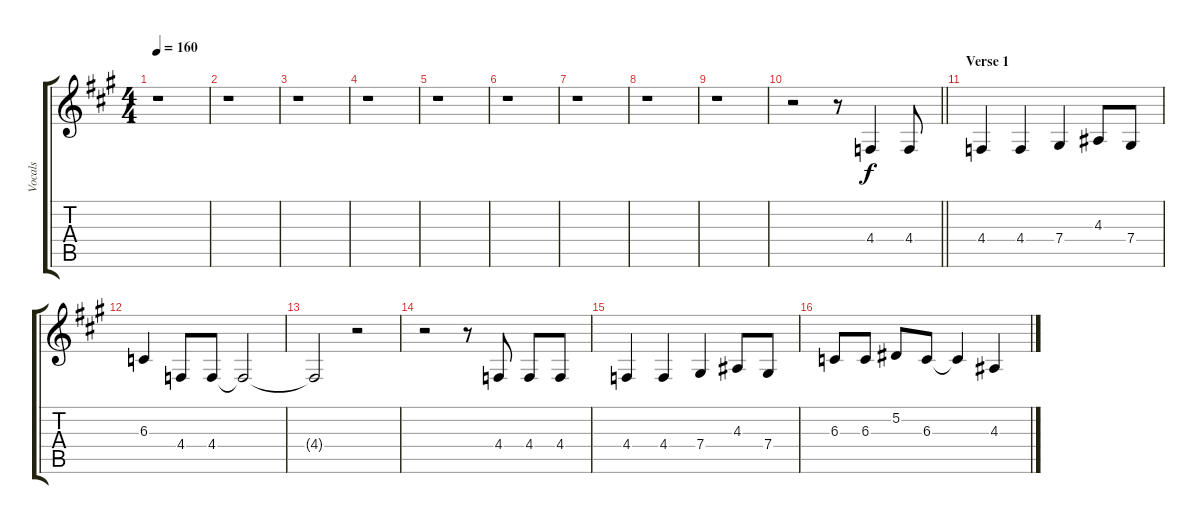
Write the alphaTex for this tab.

\track ("Vocals" "Vocals") {instrument lead1square}
\staff {score tabs}
\tuning (Eb4 Bb3 Gb3 Db3 Ab2 Eb2) {hide}
\ts (4 4)
\tempo 160
\clef g2
\ks a
r.1{dy f} |
r.1 |
r.1 |
r.1 |
r.1 |
r.1 |
r.1 |
r.1 |
r.1 |
\barLineRight lightlight
r.2 r.8 4.4.4 4.4.8 |
\section ("" "Verse 1")
4.4.4 4.4.4 7.4.4 4.3.8 7.4.8 |
6.3.4 4.4.8 4.4.8 4.4{t}.2 |
4.4{t}.2 r.2 |
r.2 r.8 4.4.8 4.4.8 4.4.8 |
4.4.4 4.4.4 7.4.4 4.3.8 7.4.8 |
6.3.8 6.3.8 5.2.8 6.3.8 6.3{t}.4 4.3.4
